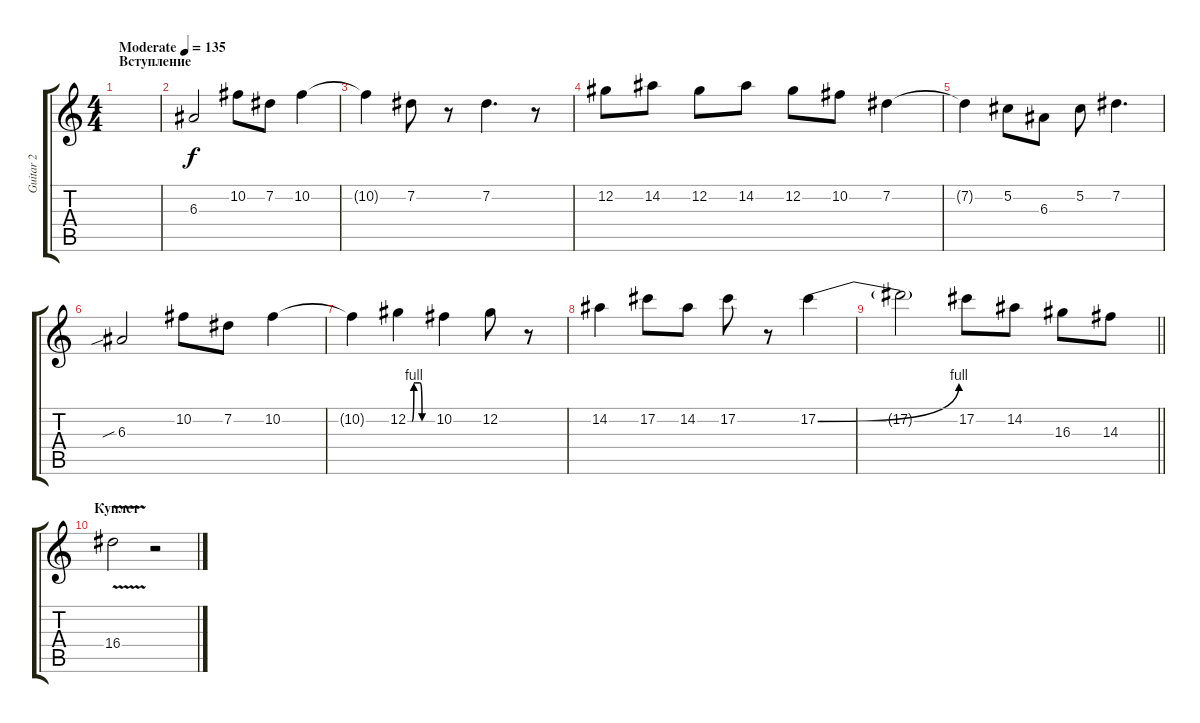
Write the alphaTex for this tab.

\track ("Guitar 2" "Guitar 2") {instrument distortionguitar}
\staff {score tabs}
\tuning (Db4 Ab3 E3 B2 Gb2 B1) {hide}
\ts (4 4)
\section ("" "Вступление")
\tempo (135 "Moderate")
\clef g2
\ks c
|
6.3.2 10.2.8 7.2.8 10.2.4 |
10.2{t}.4 7.2.8 r.8 7.2.4{d} r.8 |
12.2.8 14.2.8 12.2.8 14.2.8 12.2.8 10.2.8 7.2.4 |
7.2{t}.4 5.2.8 6.3.8 5.2.8 7.2.4{d} |
6.3{sib}.2 10.2.8 7.2.8 10.2.4 |
10.2{t}.4 12.2{be (custom 0 0 10 0 15 4 20 4 30 4 35 0 60 0)}.4 10.2.4 12.2.8 r.8 |
14.2.4 17.2.8 14.2.8 17.2.8 r.8 17.2{be (bend 0 0 60 4)}.4 |
\barLineRight lightlight
17.2{t}.2 17.2.8 14.2.8 16.3.8 14.3.8 |
\section ("" "Куплет")
16.4{v}.2 r.2
